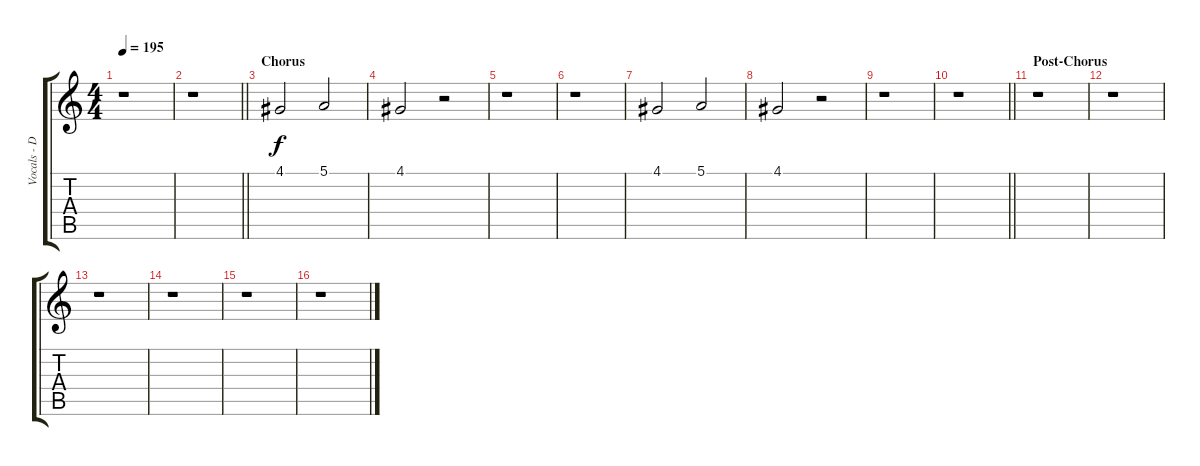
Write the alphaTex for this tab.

\track ("Vocals - Dave" "Vocals - D") {mute instrument lead6voice}
\staff {score tabs}
\tuning (E4 B3 G3 D3 A2 E2) {hide}
\ts (4 4)
\tempo 195
\clef g2
\ks c
r.1{dy f} |
\barLineRight lightlight
r.1 |
\section ("" "Chorus")
4.1.2{volume 16} 5.1.2 |
4.1.2 r.2 |
r.1 |
r.1 |
4.1.2 5.1.2 |
4.1.2 r.2 |
r.1 |
\barLineRight lightlight
r.1 |
\section ("" "Post-Chorus")
r.1 |
r.1 |
r.1 |
r.1 |
r.1 |
r.1
